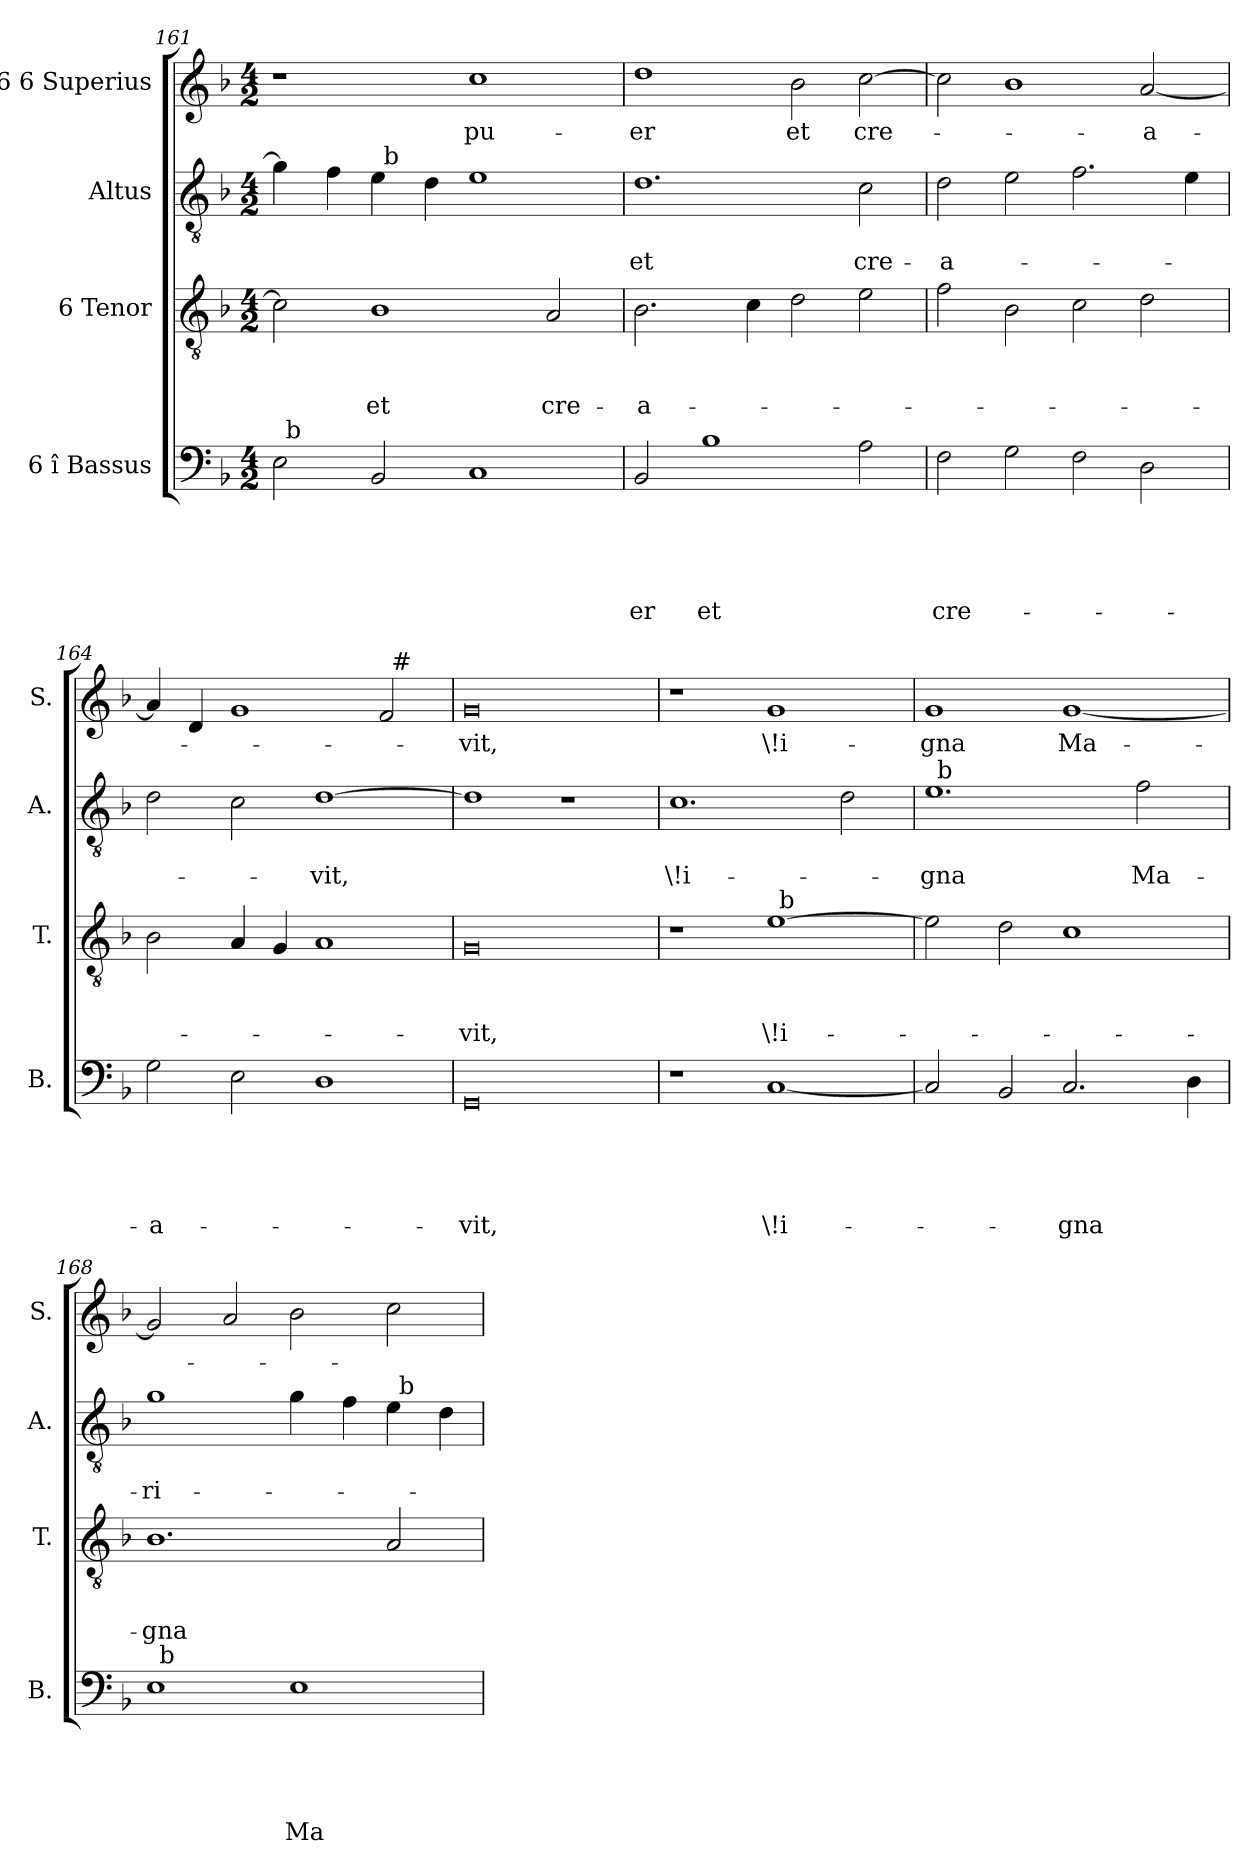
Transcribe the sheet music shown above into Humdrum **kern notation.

**kern	**text	**text	**text	**text	**text	**kern	**text	**text	**text	**kern	**text	**text	**kern	**text
*part4	*part4	*part4	*part4	*part4	*part4	*part3	*part3	*part3	*part3	*part2	*part2	*part2	*part1	*part1
*staff4	*staff4	*staff4	*staff4	*staff4	*staff4	*staff3	*staff3	*staff3	*staff3	*staff2	*staff2	*staff2	*staff1	*staff1
*I"6 î Bassus	*	*	*	*	*	*I"6 Tenor	*	*	*	*I"Altus	*	*	*I"6 6 Superius	*
*I'B.	*	*	*	*	*	*I'T.	*	*	*	*I'A.	*	*	*I'S.	*
*clefF4	*	*	*	*	*	*clefGv2	*	*	*	*clefGv2	*	*	*clefG2	*
*k[b-]	*	*	*	*	*	*k[b-]	*	*	*	*k[b-]	*	*	*k[b-]	*
*F:	*	*	*	*	*	*F:	*	*	*	*F:	*	*	*F:	*
*M4/2	*	*	*	*	*	*M4/2	*	*	*	*M4/2	*	*	*M4/2	*
=161	=161	=161	=161	=161	=161	=161	=161	=161	=161	=161	=161	=161	=161	=161
*^	*	*	*	*	*	*	*	*	*	*^	*	*	*	*
2E\	32ryy	.	.	.	.	.	2c\]	.	.	.	4g\]	2ryy	.	.	1r	.
!	!LO:TX:a:t=b	!	!	!	!	!	!	!	!	!	!	!	!	!	!	!
.	1ryy	.	.	.	.	.	.	.	.	.	.	.	.	.	.	.
.	.	.	.	.	.	.	.	.	.	.	4f\	.	.	.	.	.
!	!	!	!	!	!	!	!	!	!	!LO:LY:b	!	!	!	!	!	!
2BB-/	.	.	.	.	.	.	1B-	.	.	et	4e\	32ryy	.	.	.	.
!	!	!	!	!	!	!	!	!	!	!	!	!LO:TX:a:t=b	!	!	!	!
.	.	.	.	.	.	.	.	.	.	.	.	1ryy	.	.	.	.
.	.	.	.	.	.	.	.	.	.	.	4d\	.	.	.	.	.
!	!	!	!	!	!	!	!	!	!	!	!	!	!	!	!	!LO:LY:b
1C	.	.	.	.	.	.	.	.	.	.	1e	.	.	.	1cc	pu-
.	2ryy	.	.	.	.	.	.	.	.	.	.	.	.	.	.	.
!	!	!	!	!	!	!	!	!	!	!LO:LY:b	!	!	!	!	!	!
.	.	.	.	.	.	.	2A/	.	.	cre-	.	.	.	.	.	.
.	4...ryy	.	.	.	.	.	.	.	.	.	.	4...ryy	.	.	.	.
=162	=162	=162	=162	=162	=162	=162	=162	=162	=162	=162	=162	=162	=162	=162	=162	=162
!	!	!	!	!	!	!LO:LY:b	!	!	!	!LO:LY:b	!	!	!	!LO:LY:b	!	!LO:LY:b
*v	*v	*	*	*	*	*	*	*	*	*	*v	*v	*	*	*	*
2BB-/	.	.	.	.	-er	2.B-\	.	.	-a-	1.d	.	et	1dd	-er
!	!	!	!	!	!LO:LY:b	!	!	!	!	!	!	!	!	!
1B-	.	.	.	.	et	.	.	.	.	.	.	.	.	.
.	.	.	.	.	.	4c\	.	.	.	.	.	.	.	.
!	!	!	!	!	!	!	!	!	!	!	!	!	!	!LO:LY:b
.	.	.	.	.	.	2d\	.	.	.	.	.	.	2b-\	et
!	!	!	!	!	!	!	!	!	!	!	!	!LO:LY:b	!	!LO:LY:b
2A\	.	.	.	.	.	2e\	.	.	.	2c\	.	cre-	[>2cc\	cre-
=163	=163	=163	=163	=163	=163	=163	=163	=163	=163	=163	=163	=163	=163	=163
!	!	!	!	!	!LO:LY:b	!	!	!	!	!	!	!LO:LY:b	!	!
2F\	.	.	.	.	cre-	2f\	.	.	.	2d\	.	-a-	2cc\]	.
2G\	.	.	.	.	.	2B-\	.	.	.	2e\	.	.	1b-	.
2F\	.	.	.	.	.	2c\	.	.	.	2.f\	.	.	.	.
!	!	!	!	!	!	!	!	!	!	!	!	!	!	!LO:LY:b
2D\	.	.	.	.	.	2d\	.	.	.	.	.	.	[<2a/	-a-
.	.	.	.	.	.	.	.	.	.	4e\	.	.	.	.
!!LO:LB:g=z
=164	=164	=164	=164	=164	=164	=164	=164	=164	=164	=164	=164	=164	=164	=164
!	!	!	!	!	!LO:LY:b	!	!	!	!	!	!	!	!	!
*	*	*	*	*	*	*	*	*	*	*	*	*	*^	*
2G\	.	.	.	.	-a-	2B-\	.	.	.	2d\	.	.	4a/]	1ryy	.
.	.	.	.	.	.	.	.	.	.	.	.	.	4d/	.	.
2E\	.	.	.	.	.	4A/	.	.	.	2c\	.	.	1g	.	.
.	.	.	.	.	.	4G/	.	.	.	.	.	.	.	.	.
!	!	!	!	!	!	!	!	!	!	!	!	!LO:LY:b	!	!	!
1D	.	.	.	.	.	1A	.	.	.	[>1d	.	-vit,	.	2ryy	.
.	.	.	.	.	.	.	.	.	.	.	.	.	2f/	32ryy	.
!	!	!	!	!	!	!	!	!	!	!	!	!	!	!LO:TX:a:t=#	!
.	.	.	.	.	.	.	.	.	.	.	.	.	.	4...ryy	.
=165	=165	=165	=165	=165	=165	=165	=165	=165	=165	=165	=165	=165	=165	=165	=165
!	!	!	!	!	!LO:LY:b	!	!	!	!LO:LY:b	!	!	!	!	!	!LO:LY:b
*	*	*	*	*	*	*	*	*	*	*	*	*	*v	*v	*
0GG	.	.	.	.	-vit,	0G	.	.	-vit,	1d]	.	.	0g	-vit,
.	.	.	.	.	.	.	.	.	.	1r	.	.	.	.
=166	=166	=166	=166	=166	=166	=166	=166	=166	=166	=166	=166	=166	=166	=166
!	!	!	!	!	!	!	!	!	!	!	!	!LO:LY:b	!	!
*	*	*	*	*	*	*^	*	*	*	*	*	*	*	*
1r	.	.	.	.	.	1r	1ryy	.	.	.	1.c	.	\!i-	1r	.
!	!	!	!	!	!LO:LY:b	!	!	!	!	!LO:LY:b	!	!	!	!	!LO:LY:b
[<1C	.	.	.	.	\!i-	[>1e	32ryy	.	.	\!i-	.	.	.	1g	\!i-
!	!	!	!	!	!	!	!LO:TX:a:t=b	!	!	!	!	!	!	!	!
.	.	.	.	.	.	.	2ryy	.	.	.	.	.	.	.	.
.	.	.	.	.	.	.	.	.	.	.	2d\	.	.	.	.
.	.	.	.	.	.	.	4...ryy	.	.	.	.	.	.	.	.
=167	=167	=167	=167	=167	=167	=167	=167	=167	=167	=167	=167	=167	=167	=167	=167
!	!	!	!	!	!	!	!	!	!	!	!	!	!LO:LY:b	!	!LO:LY:b
*	*	*	*	*	*	*v	*v	*	*	*	*^	*	*	*	*
2C/]	.	.	.	.	.	2e\]	.	.	.	1.e	32ryy	.	-gna	1g	-gna
!	!	!	!	!	!	!	!	!	!	!	!LO:TX:a:t=b	!	!	!	!
.	.	.	.	.	.	.	.	.	.	.	1ryy	.	.	.	.
2BB-/	.	.	.	.	.	2d\	.	.	.	.	.	.	.	.	.
!	!	!	!	!	!LO:LY:b	!	!	!	!	!	!	!	!	!	!LO:LY:b
2.C/	.	.	.	.	-gna	1c	.	.	.	.	.	.	.	[<1g	Ma-
.	.	.	.	.	.	.	.	.	.	.	2ryy	.	.	.	.
!	!	!	!	!	!	!	!	!	!	!	!	!	!LO:LY:b	!	!
.	.	.	.	.	.	.	.	.	.	2f\	.	.	Ma-	.	.
.	.	.	.	.	.	.	.	.	.	.	4...ryy	.	.	.	.
4D\	.	.	.	.	.	.	.	.	.	.	.	.	.	.	.
=168	=168	=168	=168	=168	=168	=168	=168	=168	=168	=168	=168	=168	=168	=168	=168
!	!	!	!	!	!	!	!	!	!LO:LY:b	!	!	!	!LO:LY:b	!	!
*^	*	*	*	*	*	*	*	*	*	*	*	*	*	*	*
1E	32ryy	.	.	.	.	.	1.B-	.	.	-gna	1g	1ryy	.	-ri-	2g/]	.
!	!LO:TX:a:t=b	!	!	!	!	!	!	!	!	!	!	!	!	!	!	!
.	1ryy	.	.	.	.	.	.	.	.	.	.	.	.	.	.	.
.	.	.	.	.	.	.	.	.	.	.	.	.	.	.	2a/	.
!	!	!	!	!	!	!LO:LY:b	!	!	!	!	!	!	!	!	!	!
1E	.	.	.	.	.	Ma-	.	.	.	.	4g\	2ryy	.	.	2b-\	.
.	2ryy	.	.	.	.	.	.	.	.	.	.	.	.	.	.	.
.	.	.	.	.	.	.	.	.	.	.	4f\	.	.	.	.	.
.	.	.	.	.	.	.	2A/	.	.	.	4e\	32ryy	.	.	2cc\	.
!	!	!	!	!	!	!	!	!	!	!	!	!LO:TX:a:t=b	!	!	!	!
.	4...ryy	.	.	.	.	.	.	.	.	.	.	4...ryy	.	.	.	.
.	.	.	.	.	.	.	.	.	.	.	4d\	.	.	.	.	.
*v	*v	*	*	*	*	*	*	*	*	*	*v	*v	*	*	*	*
=	=	=	=	=	=	=	=	=	=	=	=	=	=	=
*-	*-	*-	*-	*-	*-	*-	*-	*-	*-	*-	*-	*-	*-	*-
